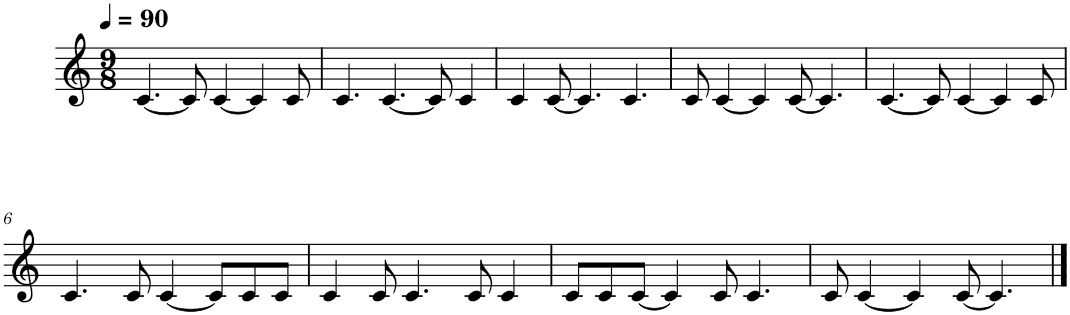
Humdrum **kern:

**kern
*part1
*staff1
*I"Piano
*I'Pno.
*clefG2
*k[]
*M9/8
*MM90
=1
[4.c/
8c/]
[4c/
4c/]
8c/
=2
4.c/
[4.c/
8c/]
4c/
=3
4c/
[8c/
4.c/]
4.c/
=4
8c/
[4c/
4c/]
[8c/
4.c/]
=5
[4.c/
8c/]
[4c/
4c/]
8c/
!!LO:LB:g=z
=6
4.c/
8c/
[4c/
8c/L]
8c/
8c/J
=7
4c/
8c/
4.c/
8c/
4c/
=8
8c/L
8c/
[8c/J
4c/]
8c/
4.c/
=9
8c/
[4c/
4c/]
[8c/
4.c/]
==
*-
